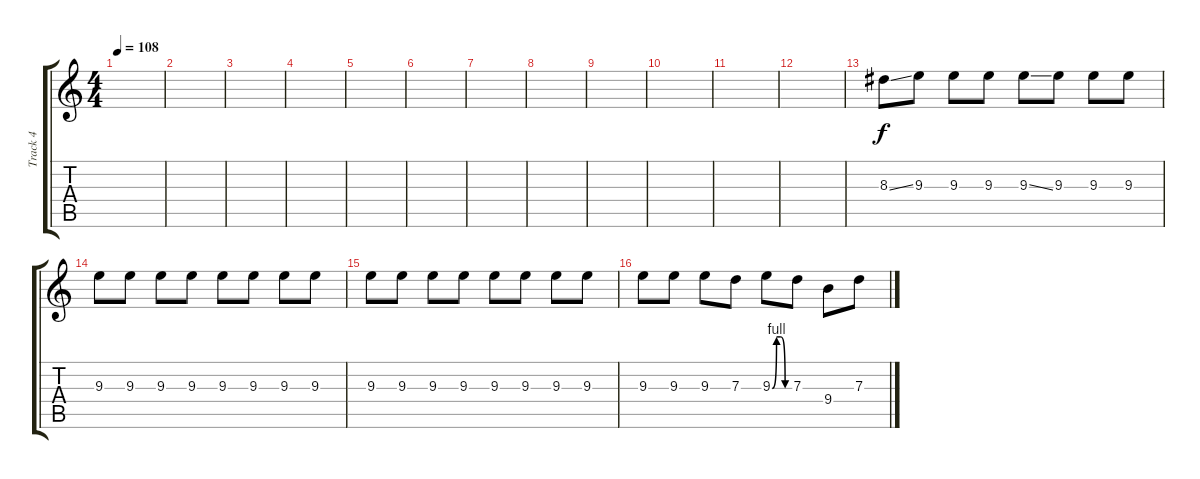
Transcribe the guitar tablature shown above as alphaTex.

\track ("Track 4" "Track 4") {instrument overdrivenguitar}
\staff {score tabs}
\tuning (E4 B3 G3 D3 A2 E2) {hide}
\ts (4 4)
\tempo 108
\clef g2
\ks c
|
|
|
|
|
|
|
|
|
|
|
|
8.3{ss}.8 9.3.8 9.3.8 9.3.8 9.3{ss}.8 9.3.8 9.3.8 9.3.8 |
9.3.8 9.3.8 9.3.8 9.3.8 9.3.8 9.3.8 9.3.8 9.3.8 |
9.3.8 9.3.8 9.3.8 9.3.8 9.3.8 9.3.8 9.3.8 9.3.8 |
9.3.8 9.3.8 9.3.8 7.3.8 9.3{be (custom 0 0 15 4 30 4 45 0 60 0)}.8 7.3.8 9.4.8 7.3.8
